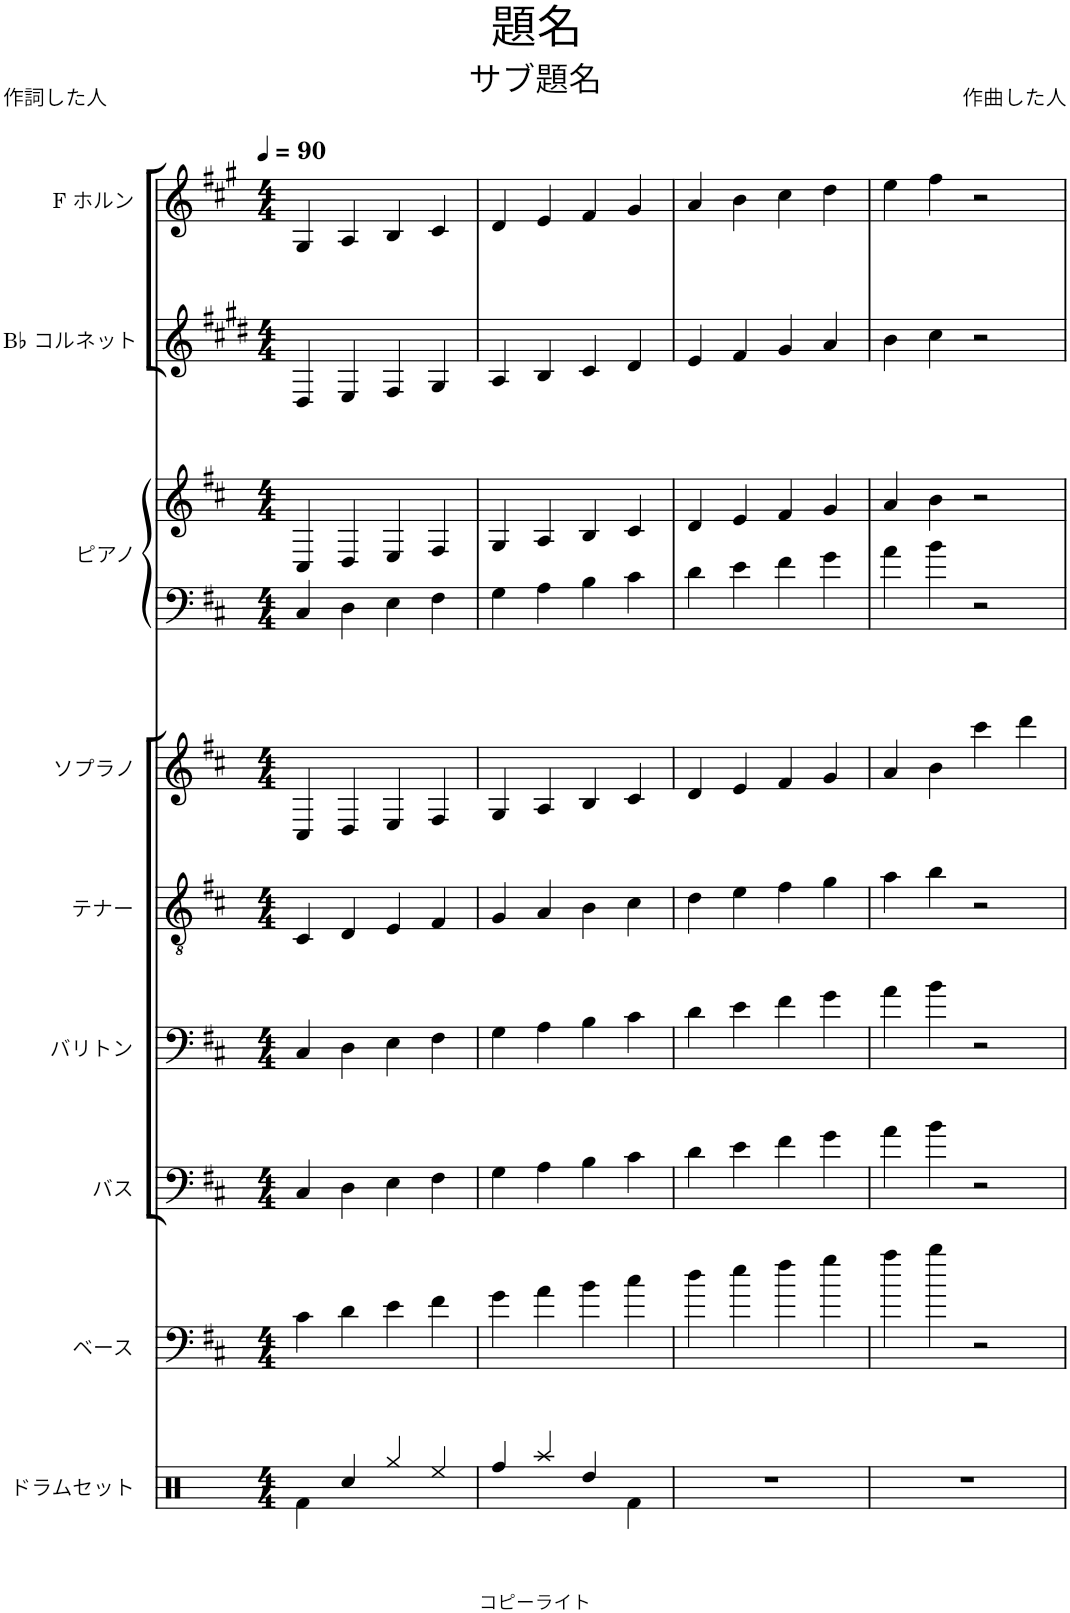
**kern	**kern	**kern	**kern	**kern	**kern	**kern	**kern	**kern	**kern
*part9	*part8	*part7	*part6	*part5	*part4	*part3	*part3	*part2	*part1
*staff10	*staff9	*staff8	*staff7	*staff6	*staff5	*staff4	*staff3	*staff2	*staff1
*I"ドラムセット	*I"ベース	*I"バス	*I"バリトン	*I"テナー	*I"ソプラノ	*I"ピアノ	*	*I"Bb コルネット	*I"F ホルン
*clefX	*clefF4	*clefF4	*clefF4	*clefGv2	*clefG2	*clefF4	*clefG2	*clefG2	*clefG2
*	*Trd7c12	*	*	*	*	*	*	*Trd1c2	*Trd4c7
*k[]	*k[f#c#]	*k[f#c#]	*k[f#c#]	*k[f#c#]	*k[f#c#]	*k[f#c#]	*k[f#c#]	*k[f#c#g#d#]	*k[f#c#g#]
*M4/4	*M4/4	*M4/4	*M4/4	*M4/4	*M4/4	*M4/4	*M4/4	*M4/4	*M4/4
*MM90	*MM90	*MM90	*MM90	*MM90	*MM90	*MM90	*MM90	*MM90	*MM90
=1	=1	=1	=1	=1	=1	=1	=1	=1	=1
4Rf\	4c#\	4C#/	4C#/	4C#/	4C#/	4C#/	4C#/	4D#/	4G#/
4Rcc/	4d\	4D\	4D\	4D/	4D/	4D\	4D/	4E/	4A/
4Rgg/	4e\	4E\	4E\	4E/	4E/	4E\	4E/	4F#/	4B/
4Ree/	4f#\	4F#\	4F#\	4F#/	4F#/	4F#\	4F#/	4G#/	4c#/
=2	=2	=2	=2	=2	=2	=2	=2	=2	=2
4Rff/	4g\	4G\	4G\	4G/	4G/	4G\	4G/	4A/	4d/
4Raa/	4a\	4A\	4A\	4A/	4A/	4A\	4A/	4B/	4e/
4Rdd/	4b\	4B\	4B\	4B\	4B/	4B\	4B/	4c#/	4f#/
4Rf\	4cc#\	4c#\	4c#\	4c#\	4c#/	4c#\	4c#/	4d#/	4g#/
=3	=3	=3	=3	=3	=3	=3	=3	=3	=3
1r	4dd\	4d\	4d\	4d\	4d/	4d\	4d/	4e/	4a/
.	4ee\	4e\	4e\	4e\	4e/	4e\	4e/	4f#/	4b\
.	4ff#\	4f#\	4f#\	4f#\	4f#/	4f#\	4f#/	4g#/	4cc#\
.	4gg\	4g\	4g\	4g\	4g/	4g\	4g/	4a/	4dd\
=4	=4	=4	=4	=4	=4	=4	=4	=4	=4
1r	4aa\	4a\	4a\	4a\	4a/	4a\	4a/	4b\	4ee\
.	4bb\	4b\	4b\	4b\	4b\	4b\	4b\	4cc#\	4ff#\
.	2r	2r	2r	2r	4ccc#\	2r	2r	2r	2r
.	.	.	.	.	4ddd\	.	.	.	.
=	=	=	=	=	=	=	=	=	=
*-	*-	*-	*-	*-	*-	*-	*-	*-	*-
